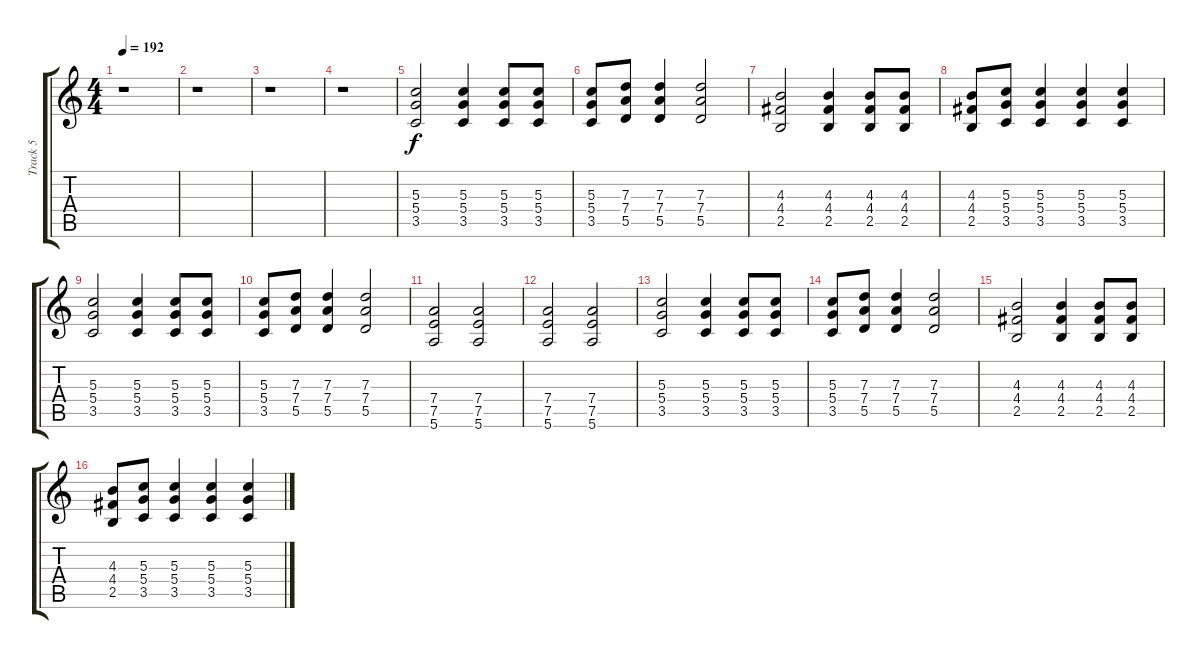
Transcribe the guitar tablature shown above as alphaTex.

\track ("Track 5" "Track 5") {instrument overdrivenguitar}
\staff {score tabs}
\tuning (E4 B3 G3 D3 A2 E2) {hide}
\ts (4 4)
\tempo 192
\clef g2
\ks c
r.1{dy f} |
r.1 |
r.1 |
r.1 |
(5.3 5.4 3.5).2 (5.3 5.4 3.5).4 (5.3 5.4 3.5).8 (5.3 5.4 3.5).8 |
(5.3 5.4 3.5).8 (7.3 7.4 5.5).8 (7.3 7.4 5.5).4 (7.3 7.4 5.5).2 |
(4.3 4.4 2.5).2 (4.3 4.4 2.5).4 (4.3 4.4 2.5).8 (4.3 4.4 2.5).8 |
(4.3 4.4 2.5).8 (5.3 5.4 3.5).8 (5.3 5.4 3.5).4 (5.3 5.4 3.5).4 (5.3 5.4 3.5).4 |
(5.3 5.4 3.5).2 (5.3 5.4 3.5).4 (5.3 5.4 3.5).8 (5.3 5.4 3.5).8 |
(5.3 5.4 3.5).8 (7.3 7.4 5.5).8 (7.3 7.4 5.5).4 (7.3 7.4 5.5).2 |
(7.4 7.5 5.6).2 (7.4 7.5 5.6).2 |
(7.4 7.5 5.6).2 (7.4 7.5 5.6).2 |
(5.3 5.4 3.5).2 (5.3 5.4 3.5).4 (5.3 5.4 3.5).8 (5.3 5.4 3.5).8 |
(5.3 5.4 3.5).8 (7.3 7.4 5.5).8 (7.3 7.4 5.5).4 (7.3 7.4 5.5).2 |
(4.3 4.4 2.5).2 (4.3 4.4 2.5).4 (4.3 4.4 2.5).8 (4.3 4.4 2.5).8 |
(4.3 4.4 2.5).8 (5.3 5.4 3.5).8 (5.3 5.4 3.5).4 (5.3 5.4 3.5).4 (5.3 5.4 3.5).4
